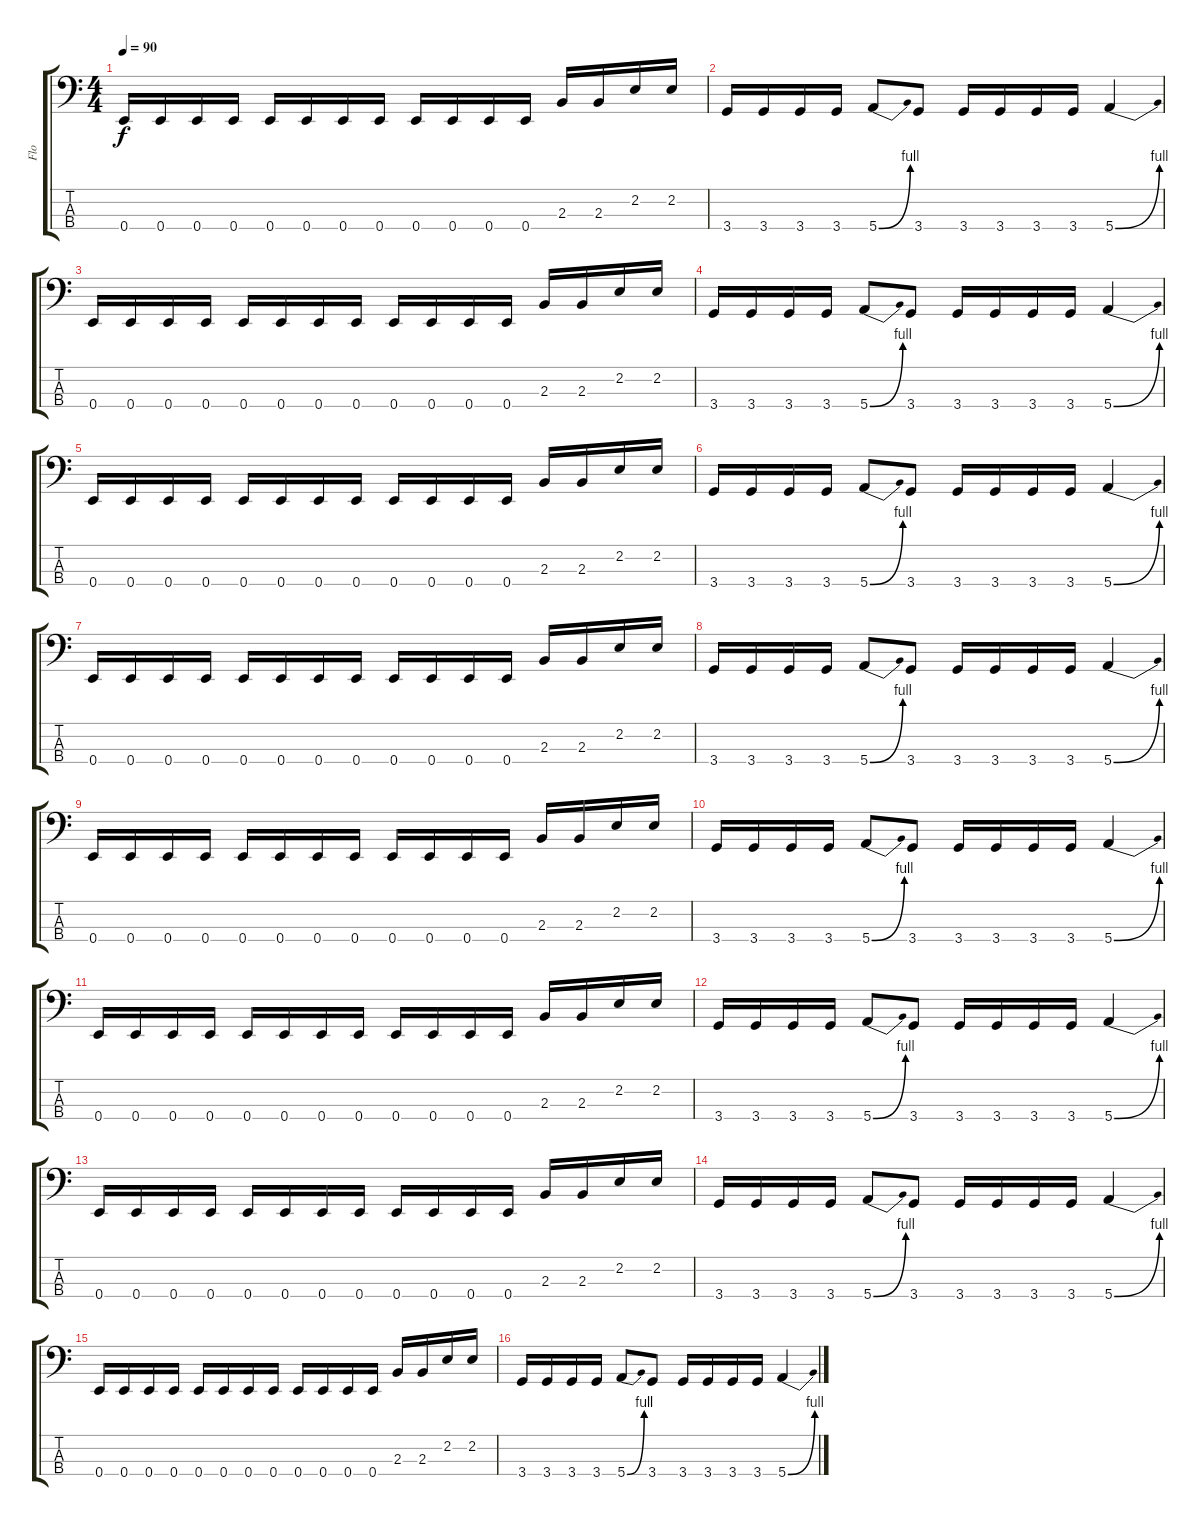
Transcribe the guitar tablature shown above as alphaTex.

\track ("Flo" "Flo") {instrument slapbass2}
\staff {score tabs}
\tuning (G2 D2 A1 E1) {hide}
\ts (4 4)
\tempo 90
\clef f4
\ks c
0.4.16{dy f} 0.4.16 0.4.16 0.4.16 0.4.16 0.4.16 0.4.16 0.4.16 0.4.16 0.4.16 0.4.16 0.4.16 2.3.16 2.3.16 2.2.16 2.2.16 |
3.4.16 3.4.16 3.4.16 3.4.16 5.4{be (bend 0 0 60 4)}.8 3.4.8 3.4.16 3.4.16 3.4.16 3.4.16 5.4{be (bend 0 0 60 4)}.4 |
0.4.16 0.4.16 0.4.16 0.4.16 0.4.16 0.4.16 0.4.16 0.4.16 0.4.16 0.4.16 0.4.16 0.4.16 2.3.16 2.3.16 2.2.16 2.2.16 |
3.4.16 3.4.16 3.4.16 3.4.16 5.4{be (bend 0 0 60 4)}.8 3.4.8 3.4.16 3.4.16 3.4.16 3.4.16 5.4{be (bend 0 0 60 4)}.4 |
0.4.16 0.4.16 0.4.16 0.4.16 0.4.16 0.4.16 0.4.16 0.4.16 0.4.16 0.4.16 0.4.16 0.4.16 2.3.16 2.3.16 2.2.16 2.2.16 |
3.4.16 3.4.16 3.4.16 3.4.16 5.4{be (bend 0 0 60 4)}.8 3.4.8 3.4.16 3.4.16 3.4.16 3.4.16 5.4{be (bend 0 0 60 4)}.4 |
0.4.16 0.4.16 0.4.16 0.4.16 0.4.16 0.4.16 0.4.16 0.4.16 0.4.16 0.4.16 0.4.16 0.4.16 2.3.16 2.3.16 2.2.16 2.2.16 |
3.4.16 3.4.16 3.4.16 3.4.16 5.4{be (bend 0 0 60 4)}.8 3.4.8 3.4.16 3.4.16 3.4.16 3.4.16 5.4{be (bend 0 0 60 4)}.4 |
0.4.16 0.4.16 0.4.16 0.4.16 0.4.16 0.4.16 0.4.16 0.4.16 0.4.16 0.4.16 0.4.16 0.4.16 2.3.16 2.3.16 2.2.16 2.2.16 |
3.4.16 3.4.16 3.4.16 3.4.16 5.4{be (bend 0 0 60 4)}.8 3.4.8 3.4.16 3.4.16 3.4.16 3.4.16 5.4{be (bend 0 0 60 4)}.4 |
0.4.16 0.4.16 0.4.16 0.4.16 0.4.16 0.4.16 0.4.16 0.4.16 0.4.16 0.4.16 0.4.16 0.4.16 2.3.16 2.3.16 2.2.16 2.2.16 |
3.4.16 3.4.16 3.4.16 3.4.16 5.4{be (bend 0 0 60 4)}.8 3.4.8 3.4.16 3.4.16 3.4.16 3.4.16 5.4{be (bend 0 0 60 4)}.4 |
0.4.16 0.4.16 0.4.16 0.4.16 0.4.16 0.4.16 0.4.16 0.4.16 0.4.16 0.4.16 0.4.16 0.4.16 2.3.16 2.3.16 2.2.16 2.2.16 |
3.4.16 3.4.16 3.4.16 3.4.16 5.4{be (bend 0 0 60 4)}.8 3.4.8 3.4.16 3.4.16 3.4.16 3.4.16 5.4{be (bend 0 0 60 4)}.4 |
0.4.16 0.4.16 0.4.16 0.4.16 0.4.16 0.4.16 0.4.16 0.4.16 0.4.16 0.4.16 0.4.16 0.4.16 2.3.16 2.3.16 2.2.16 2.2.16 |
3.4.16 3.4.16 3.4.16 3.4.16 5.4{be (bend 0 0 60 4)}.8 3.4.8 3.4.16 3.4.16 3.4.16 3.4.16 5.4{be (bend 0 0 60 4)}.4
